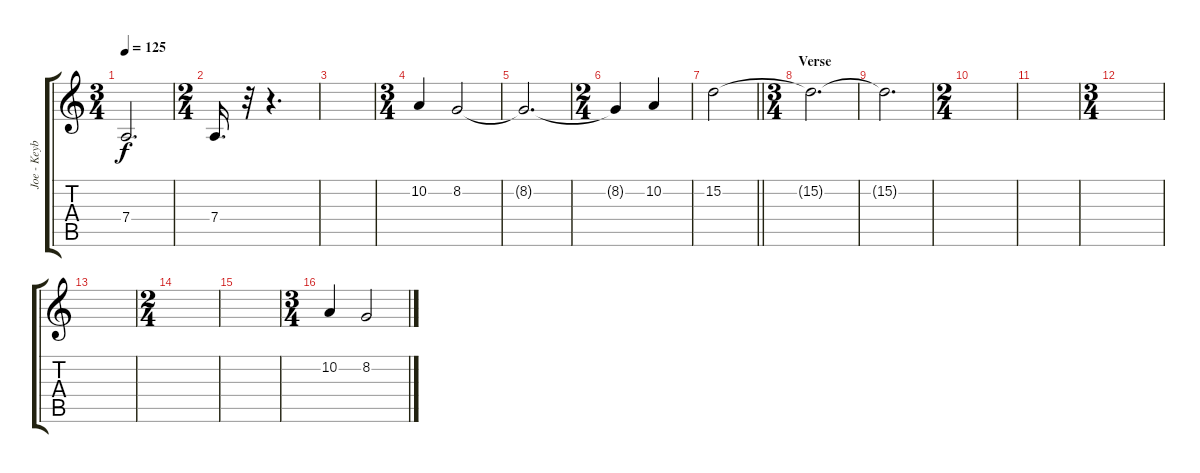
\track ("Joe - Keyboards" "Joe - Keyb") {instrument lead3calliope}
\staff {score tabs}
\tuning (E4 B3 G3 D3 A2 E2) {hide}
\ts (3 4)
\tempo 125
\clef g2
\ks c
7.4{t}.2{d dy f} |
\ts (2 4)
7.4.16{d} r.32 r.4{d} |
|
\ts (3 4)
10.2.4{instrument pad5bowed} 8.2.2 |
8.2{t}.2{d} |
\ts (2 4)
8.2{t}.4 10.2.4 |
\barLineRight lightlight
15.2.2 |
\ts (3 4)
\section ("" "Verse")
15.2{t}.2{d} |
15.2{t}.2{d} |
\ts (2 4)
|
|
\ts (3 4)
|
|
\ts (2 4)
|
|
\ts (3 4)
10.2.4{instrument pad5bowed} 8.2.2
